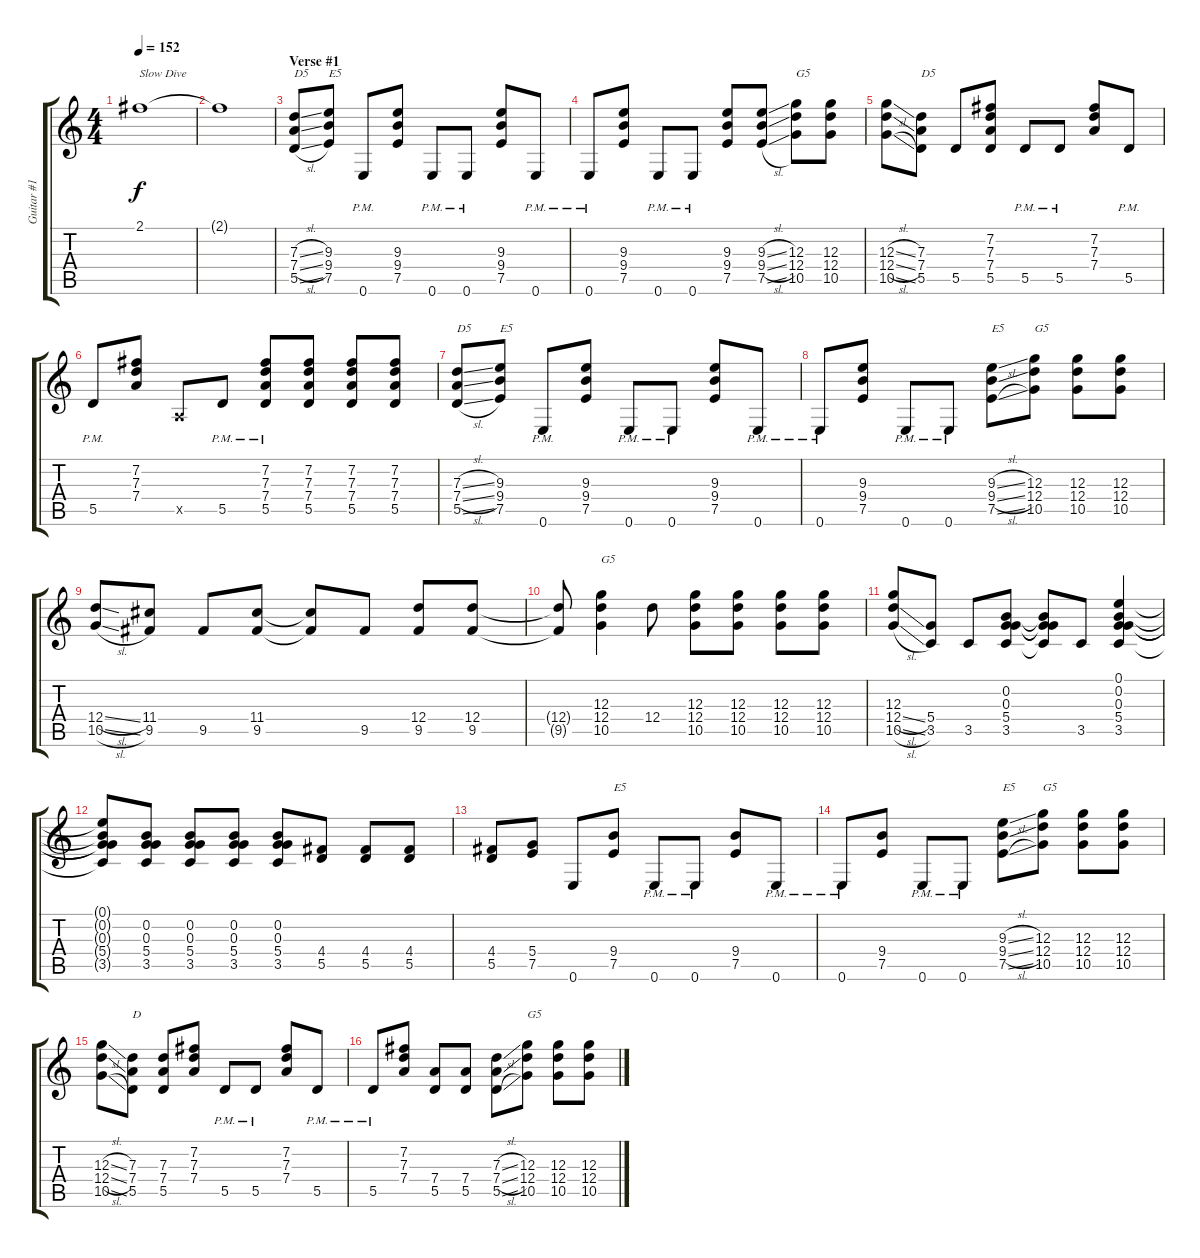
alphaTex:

\track ("Guitar #1 - Lead" "Guitar #1 ") {instrument overdrivenguitar}
\staff {score tabs}
\tuning (E4 B3 G3 D3 A2 E2) {hide}
\ts (4 4)
\tempo 152
\clef g2
\ks c
2.1.1{txt "Slow Dive" dy f} |
2.1{t}.1 |
\section ("" "Verse #1")
(7.3{sl} 7.4{sl} 5.5{sl}).8{txt "D5"} (9.3 9.4 7.5).8{txt "E5"} 0.6{pm}.8 (9.3 9.4 7.5).8 0.6{pm}.8 0.6{pm}.8 (9.3 9.4 7.5).8 0.6{pm}.8 |
0.6{pm}.8 (9.3 9.4 7.5).8 0.6{pm}.8 0.6{pm}.8 (9.3 9.4 7.5).8 (9.3{sl} 9.4{sl} 7.5{sl}).8 (12.3 12.4 10.5).8{txt "G5"} (12.3 12.4 10.5).8 |
(12.3{sl} 12.4{sl} 10.5{sl}).8 (7.3 7.4 5.5).8{txt "D5"} 5.5.8 (7.2 7.3 7.4 5.5).8 5.5{pm}.8 5.5{pm}.8 (7.2 7.3 7.4).8 5.5{pm}.8 |
5.5{pm}.8 (7.2 7.3 7.4).8 0.5{x}.8 5.5{pm}.8 (7.2 7.3 7.4 5.5{pm}).8 (7.2 7.3 7.4 5.5).8 (7.2 7.3 7.4 5.5).8 (7.2 7.3 7.4 5.5).8 |
(7.3{sl} 7.4{sl} 5.5{sl}).8{txt "D5"} (9.3 9.4 7.5).8{txt "E5"} 0.6{pm}.8 (9.3 9.4 7.5).8 0.6{pm}.8 0.6{pm}.8 (9.3 9.4 7.5).8 0.6{pm}.8 |
0.6{pm}.8 (9.3 9.4 7.5).8 0.6{pm}.8 0.6{pm}.8 (9.3{sl} 9.4{sl} 7.5{sl}).8{txt "E5"} (12.3 12.4 10.5).8{txt "G5"} (12.3 12.4 10.5).8 (12.3 12.4 10.5).8 |
(12.4{sl} 10.5{sl}).8 (11.4 9.5).8 9.5.8 (11.4 9.5).8 (11.4{t} 9.5{t}).8 9.5.8 (12.4 9.5).8 (12.4 9.5).8 |
(12.4{t} 9.5{t}).8 (12.3 12.4 10.5).4{txt "G5"} 12.4.8 (12.3 12.4 10.5).8 (12.3 12.4 10.5).8 (12.3 12.4 10.5).8 (12.3 12.4 10.5).8 |
(12.3 12.4{sl} 10.5{sl}).8 (5.4 3.5).8 3.5.8 (0.2 0.3 5.4 3.5).8 (0.2{t} 0.3{t} 5.4{t} 3.5{t}).8 3.5.8 (0.1 0.2 0.3 5.4 3.5).4 |
(0.1{t} 0.2{t} 0.3{t} 5.4{t} 3.5{t}).8 (0.2 0.3 5.4 3.5).8 (0.2 0.3 5.4 3.5).8 (0.2 0.3 5.4 3.5).8 (0.2 0.3 5.4 3.5).8 (4.4 5.5).8 (4.4 5.5).8 (4.4 5.5).8 |
(4.4 5.5).8 (5.4 7.5).8 0.6.8 (9.4 7.5).8{txt "E5"} 0.6{pm}.8 0.6{pm}.8 (9.4 7.5).8 0.6{pm}.8 |
0.6{pm}.8 (9.4 7.5).8 0.6{pm}.8 0.6{pm}.8 (9.3{sl} 9.4{sl} 7.5{sl}).8{txt "E5"} (12.3 12.4 10.5).8{txt "G5"} (12.3 12.4 10.5).8 (12.3 12.4 10.5).8 |
(12.3{sl} 12.4{sl} 10.5{sl}).8 (7.3 7.4 5.5).8{txt "D"} (7.3 7.4 5.5).8 (7.2 7.3 7.4).8 5.5{pm}.8 5.5{pm}.8 (7.2 7.3 7.4).8 5.5{pm}.8 |
5.5{pm}.8 (7.2 7.3 7.4).8 (7.4 5.5).8 (7.4 5.5).8 (7.3{sl} 7.4{sl} 5.5{sl}).8 (12.3 12.4 10.5).8{txt "G5"} (12.3 12.4 10.5).8 (12.3 12.4 10.5).8
